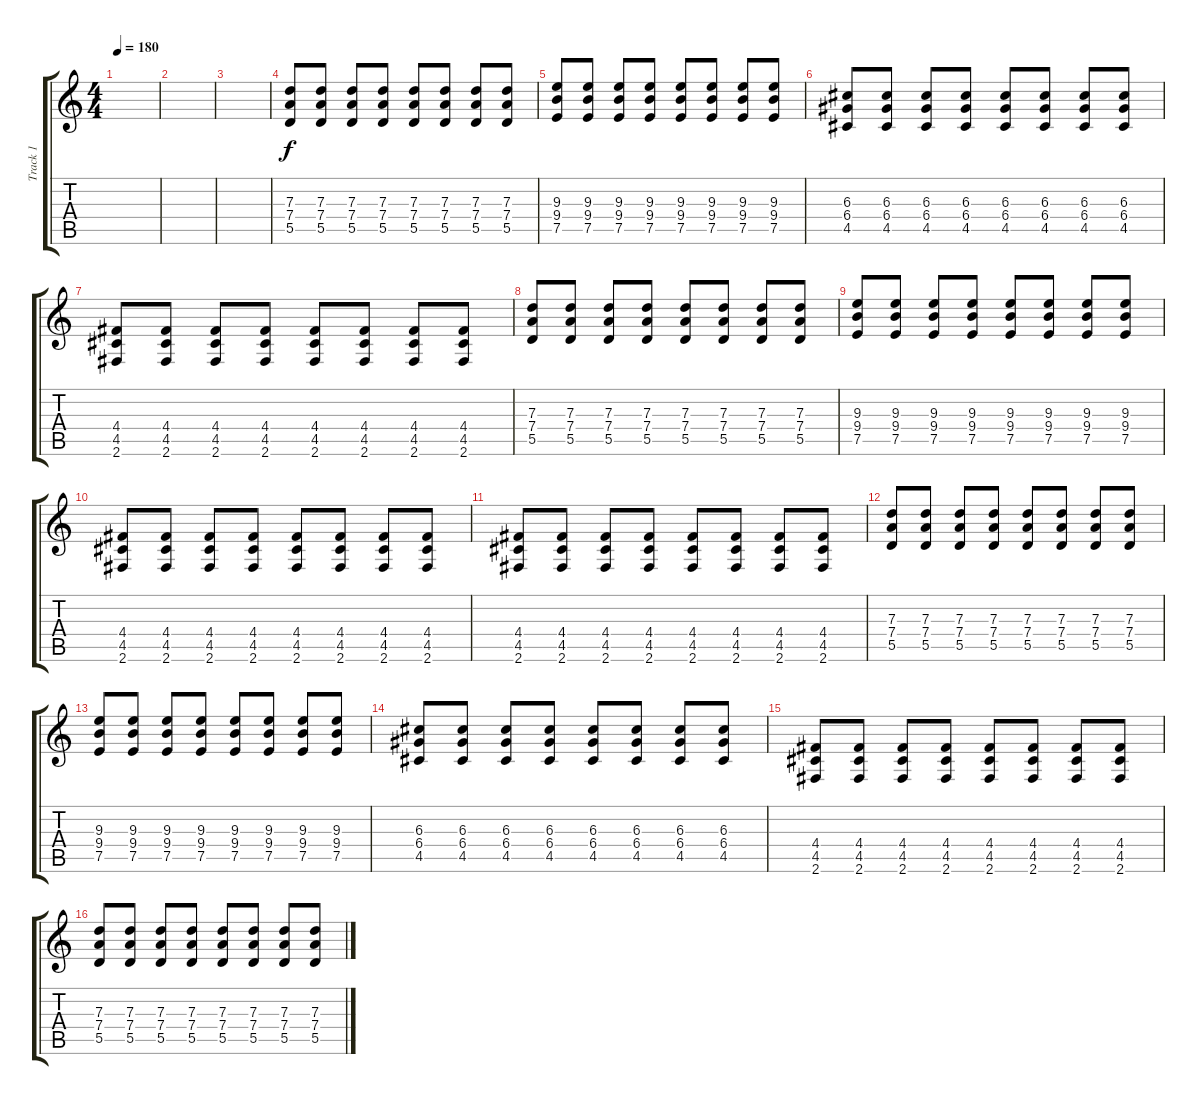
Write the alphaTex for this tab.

\track ("Track 1" "Track 1") {instrument distortionguitar}
\staff {score tabs}
\tuning (E4 B3 G3 D3 A2 E2) {hide}
\ts (4 4)
\tempo 180
\clef g2
\ks c
|
|
|
(7.3 7.4 5.5).8 (7.3 7.4 5.5).8 (7.3 7.4 5.5).8 (7.3 7.4 5.5).8 (7.3 7.4 5.5).8 (7.3 7.4 5.5).8 (7.3 7.4 5.5).8 (7.3 7.4 5.5).8 |
(9.3 9.4 7.5).8 (9.3 9.4 7.5).8 (9.3 9.4 7.5).8 (9.3 9.4 7.5).8 (9.3 9.4 7.5).8 (9.3 9.4 7.5).8 (9.3 9.4 7.5).8 (9.3 9.4 7.5).8 |
(6.3 6.4 4.5).8 (6.3 6.4 4.5).8 (6.3 6.4 4.5).8 (6.3 6.4 4.5).8 (6.3 6.4 4.5).8 (6.3 6.4 4.5).8 (6.3 6.4 4.5).8 (6.3 6.4 4.5).8 |
(4.4 4.5 2.6).8 (4.4 4.5 2.6).8 (4.4 4.5 2.6).8 (4.4 4.5 2.6).8 (4.4 4.5 2.6).8 (4.4 4.5 2.6).8 (4.4 4.5 2.6).8 (4.4 4.5 2.6).8 |
(7.3 7.4 5.5).8 (7.3 7.4 5.5).8 (7.3 7.4 5.5).8 (7.3 7.4 5.5).8 (7.3 7.4 5.5).8 (7.3 7.4 5.5).8 (7.3 7.4 5.5).8 (7.3 7.4 5.5).8 |
(9.3 9.4 7.5).8 (9.3 9.4 7.5).8 (9.3 9.4 7.5).8 (9.3 9.4 7.5).8 (9.3 9.4 7.5).8 (9.3 9.4 7.5).8 (9.3 9.4 7.5).8 (9.3 9.4 7.5).8 |
(4.4 4.5 2.6).8 (4.4 4.5 2.6).8 (4.4 4.5 2.6).8 (4.4 4.5 2.6).8 (4.4 4.5 2.6).8 (4.4 4.5 2.6).8 (4.4 4.5 2.6).8 (4.4 4.5 2.6).8 |
(4.4 4.5 2.6).8 (4.4 4.5 2.6).8 (4.4 4.5 2.6).8 (4.4 4.5 2.6).8 (4.4 4.5 2.6).8 (4.4 4.5 2.6).8 (4.4 4.5 2.6).8 (4.4 4.5 2.6).8 |
(7.3 7.4 5.5).8 (7.3 7.4 5.5).8 (7.3 7.4 5.5).8 (7.3 7.4 5.5).8 (7.3 7.4 5.5).8 (7.3 7.4 5.5).8 (7.3 7.4 5.5).8 (7.3 7.4 5.5).8 |
(9.3 9.4 7.5).8 (9.3 9.4 7.5).8 (9.3 9.4 7.5).8 (9.3 9.4 7.5).8 (9.3 9.4 7.5).8 (9.3 9.4 7.5).8 (9.3 9.4 7.5).8 (9.3 9.4 7.5).8 |
(6.3 6.4 4.5).8 (6.3 6.4 4.5).8 (6.3 6.4 4.5).8 (6.3 6.4 4.5).8 (6.3 6.4 4.5).8 (6.3 6.4 4.5).8 (6.3 6.4 4.5).8 (6.3 6.4 4.5).8 |
(4.4 4.5 2.6).8 (4.4 4.5 2.6).8 (4.4 4.5 2.6).8 (4.4 4.5 2.6).8 (4.4 4.5 2.6).8 (4.4 4.5 2.6).8 (4.4 4.5 2.6).8 (4.4 4.5 2.6).8 |
(7.3 7.4 5.5).8 (7.3 7.4 5.5).8 (7.3 7.4 5.5).8 (7.3 7.4 5.5).8 (7.3 7.4 5.5).8 (7.3 7.4 5.5).8 (7.3 7.4 5.5).8 (7.3 7.4 5.5).8
